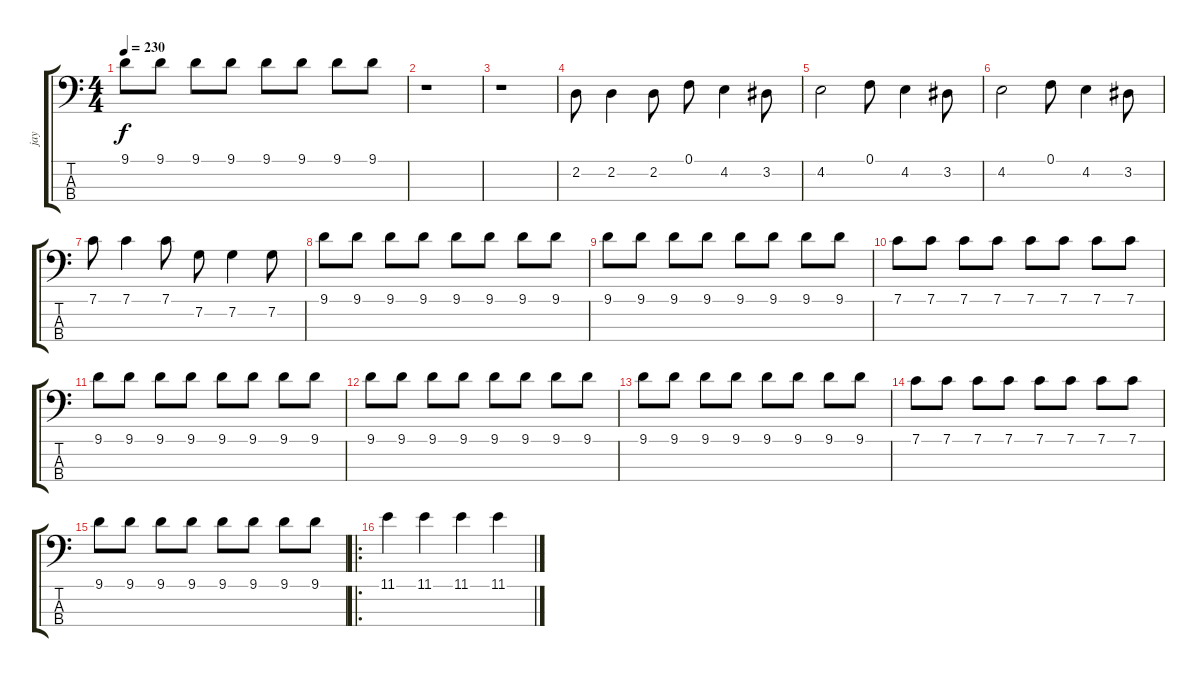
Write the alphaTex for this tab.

\track ("jay" "jay") {instrument electricbasspick}
\staff {score tabs}
\tuning (F2 C2 G1 D1) {hide}
\ts (4 4)
\tempo 230
\clef f4
\ks c
9.1.8{dy f} 9.1.8 9.1.8 9.1.8 9.1.8 9.1.8 9.1.8 9.1.8 |
r.1 |
r.1 |
2.2.8 2.2.4 2.2.8 0.1.8 4.2.4 3.2.8 |
4.2.2 0.1.8 4.2.4 3.2.8 |
4.2.2 0.1.8 4.2.4 3.2.8 |
7.1.8 7.1.4 7.1.8 7.2.8 7.2.4 7.2.8 |
9.1.8 9.1.8 9.1.8 9.1.8 9.1.8 9.1.8 9.1.8 9.1.8 |
9.1.8 9.1.8 9.1.8 9.1.8 9.1.8 9.1.8 9.1.8 9.1.8 |
7.1.8 7.1.8 7.1.8 7.1.8 7.1.8 7.1.8 7.1.8 7.1.8 |
9.1.8 9.1.8 9.1.8 9.1.8 9.1.8 9.1.8 9.1.8 9.1.8 |
9.1.8 9.1.8 9.1.8 9.1.8 9.1.8 9.1.8 9.1.8 9.1.8 |
9.1.8 9.1.8 9.1.8 9.1.8 9.1.8 9.1.8 9.1.8 9.1.8 |
7.1.8 7.1.8 7.1.8 7.1.8 7.1.8 7.1.8 7.1.8 7.1.8 |
9.1.8 9.1.8 9.1.8 9.1.8 9.1.8 9.1.8 9.1.8 9.1.8 |
\ro
11.1.4 11.1.4 11.1.4 11.1.4
